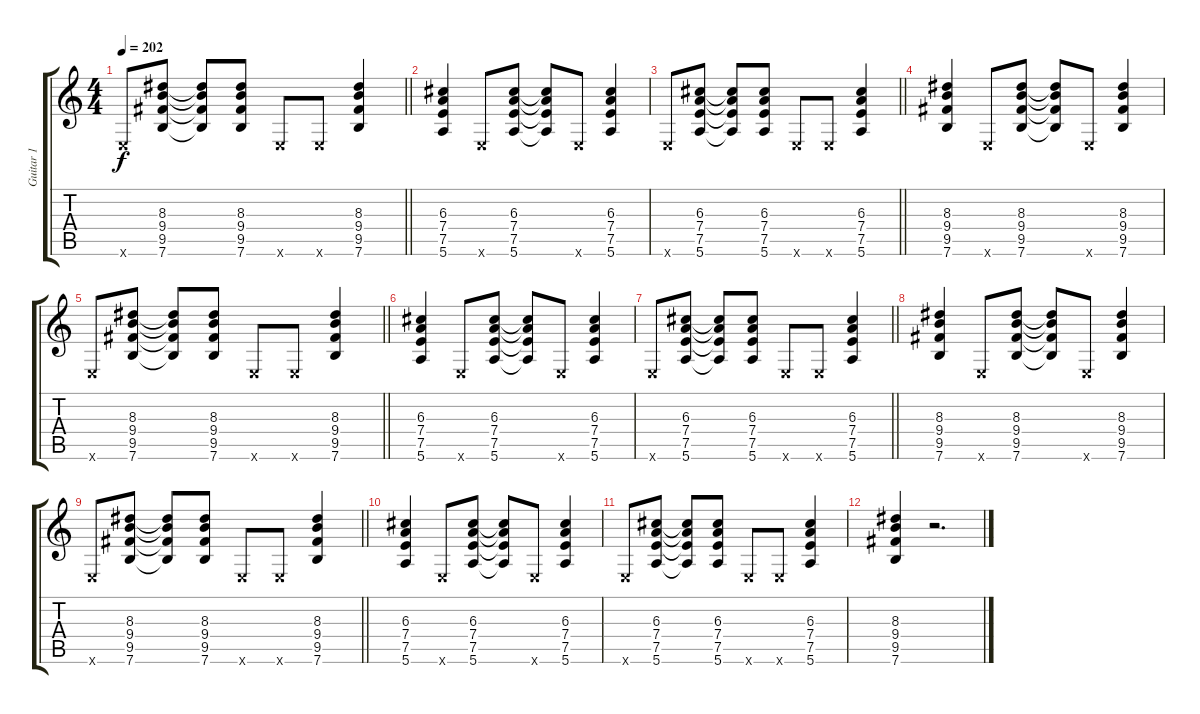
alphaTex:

\track ("Guitar 1" "Guitar 1") {instrument overdrivenguitar}
\staff {score tabs}
\tuning (E4 B3 G3 D3 A2 E2) {hide}
\ts (4 4)
\tempo 202
\clef g2
\barLineRight lightlight
\ks c
0.6{x}.8{dy f} (8.3 9.4 9.5 7.6).8 (8.3{t} 9.4{t} 9.5{t} 7.6{t}).8 (8.3 9.4 9.5 7.6).8 0.6{x}.8 0.6{x}.8 (8.3 9.4 9.5 7.6).4 |
(6.3 7.4 7.5 5.6).4 0.6{x}.8 (6.3 7.4 7.5 5.6).8 (6.3{t} 7.4{t} 7.5{t} 5.6{t}).8 0.6{x}.8 (6.3 7.4 7.5 5.6).4 |
\barLineRight lightlight
0.6{x}.8 (6.3 7.4 7.5 5.6).8 (6.3{t} 7.4{t} 7.5{t} 5.6{t}).8 (6.3 7.4 7.5 5.6).8 0.6{x}.8 0.6{x}.8 (6.3 7.4 7.5 5.6).4 |
(8.3 9.4 9.5 7.6).4 0.6{x}.8 (8.3 9.4 9.5 7.6).8 (8.3{t} 9.4{t} 9.5{t} 7.6{t}).8 0.6{x}.8 (8.3 9.4 9.5 7.6).4 |
\barLineRight lightlight
0.6{x}.8 (8.3 9.4 9.5 7.6).8 (8.3{t} 9.4{t} 9.5{t} 7.6{t}).8 (8.3 9.4 9.5 7.6).8 0.6{x}.8 0.6{x}.8 (8.3 9.4 9.5 7.6).4 |
(6.3 7.4 7.5 5.6).4 0.6{x}.8 (6.3 7.4 7.5 5.6).8 (6.3{t} 7.4{t} 7.5{t} 5.6{t}).8 0.6{x}.8 (6.3 7.4 7.5 5.6).4 |
\barLineRight lightlight
0.6{x}.8 (6.3 7.4 7.5 5.6).8 (6.3{t} 7.4{t} 7.5{t} 5.6{t}).8 (6.3 7.4 7.5 5.6).8 0.6{x}.8 0.6{x}.8 (6.3 7.4 7.5 5.6).4 |
(8.3 9.4 9.5 7.6).4 0.6{x}.8 (8.3 9.4 9.5 7.6).8 (8.3{t} 9.4{t} 9.5{t} 7.6{t}).8 0.6{x}.8 (8.3 9.4 9.5 7.6).4 |
\barLineRight lightlight
0.6{x}.8 (8.3 9.4 9.5 7.6).8 (8.3{t} 9.4{t} 9.5{t} 7.6{t}).8 (8.3 9.4 9.5 7.6).8 0.6{x}.8 0.6{x}.8 (8.3 9.4 9.5 7.6).4 |
(6.3 7.4 7.5 5.6).4 0.6{x}.8 (6.3 7.4 7.5 5.6).8 (6.3{t} 7.4{t} 7.5{t} 5.6{t}).8 0.6{x}.8 (6.3 7.4 7.5 5.6).4 |
0.6{x}.8 (6.3 7.4 7.5 5.6).8 (6.3{t} 7.4{t} 7.5{t} 5.6{t}).8 (6.3 7.4 7.5 5.6).8 0.6{x}.8 0.6{x}.8 (6.3 7.4 7.5 5.6).4 |
(8.3 9.4 9.5 7.6).4 r.2{d}
